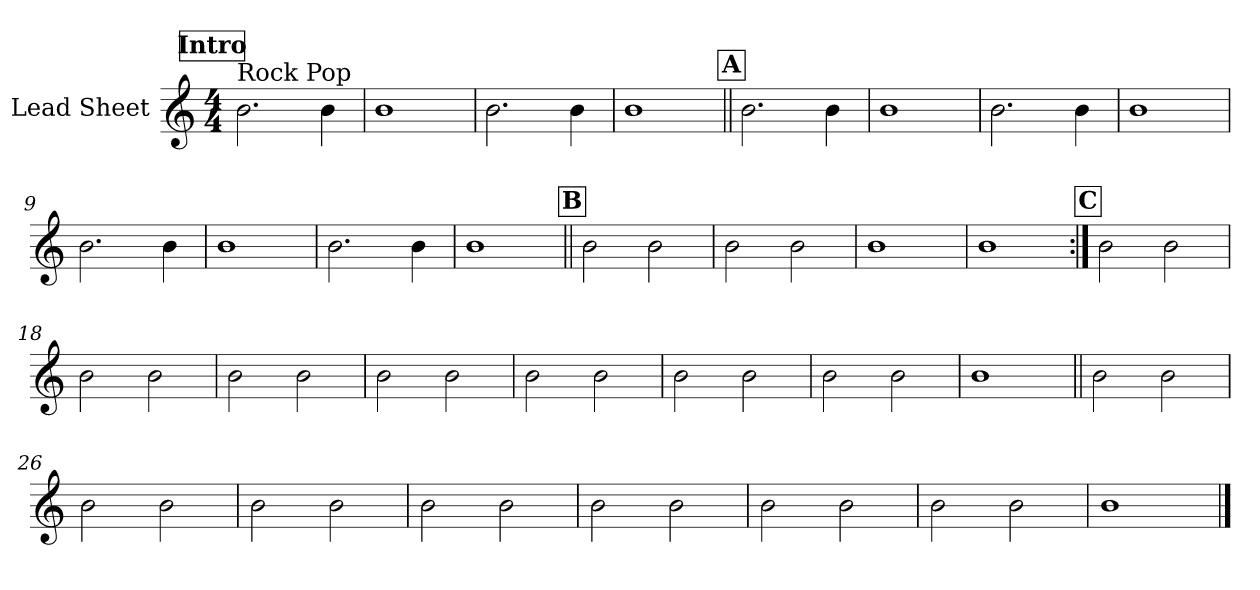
**kern
*part1
*staff1
*I"Lead Sheet
*clefG2
*k[]
*M4/4
*MM75
!!LO:REH:place=s1:a:fs=14:t=Intro
=1
!LO:TX:a:t=Rock Pop
2.b\
4b\
=2
1b
=3
2.b\
4b\
=4
1b
!!LO:LB:g=z
!!LO:REH:place=s1:a:fs=14:t=A
=5||
2.b\
4b\
=6
1b
=7
2.b\
4b\
=8
1b
!!LO:LB:g=z
=9
2.b\
4b\
=10
1b
=11
2.b\
4b\
=12
1b
!!LO:LB:g=z
!!LO:REH:place=s1:a:fs=14:t=B
=13||
2b\
2b\
=14
2b\
2b\
=15
1b
=16
1b
!!LO:LB:g=z
!!LO:REH:place=s1:a:fs=14:t=C
=17:|!
2b\
2b\
=18
2b\
2b\
=19
2b\
2b\
=20
2b\
2b\
!!LO:LB:g=z
=21
2b\
2b\
=22
2b\
2b\
=23
2b\
2b\
=24
1b
!!LO:LB:g=z
=25||
2b\
2b\
=26
2b\
2b\
=27
2b\
2b\
=28
2b\
2b\
!!LO:LB:g=z
=29
2b\
2b\
=30
2b\
2b\
=31
2b\
2b\
=32
1b
==
*-
